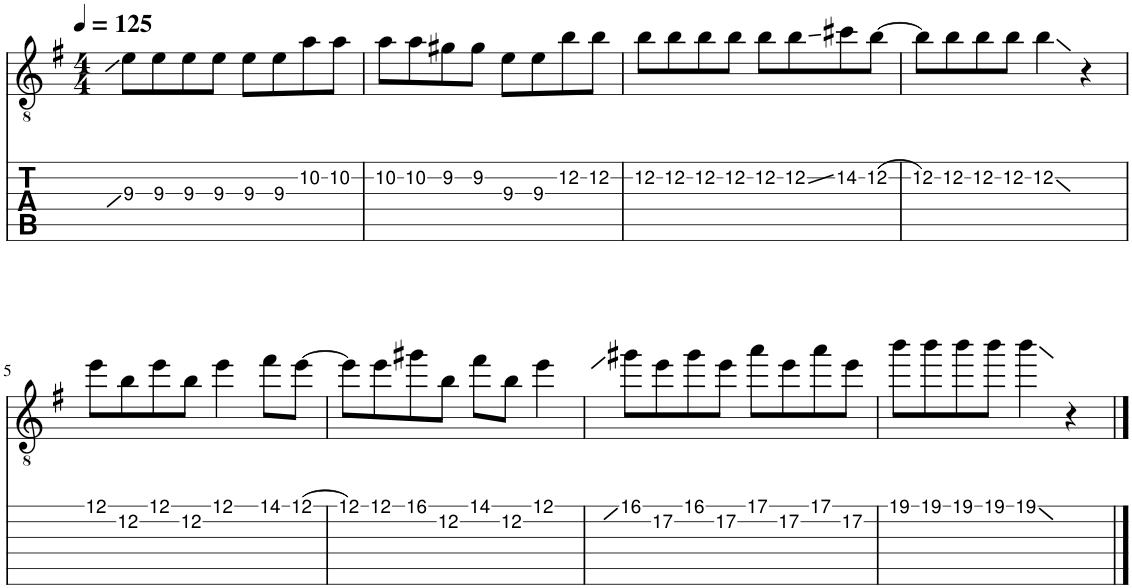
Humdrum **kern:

**kern	**kern
*part1	*part1
*staff2	*staff1
*I"电子吉他	*
*stria6	*
*	*clefGv2
*k[f#]	*k[f#]
*M4/4	*M4/4
*MM125	*MM125
=1	=1
8eL	8e\L
8eJ	8e\
8eL	8e\
8eJ	8e\J
8eL	8e\L
8eJ	8e\
8aL	8a\
8aJ	8a\J
=2	=2
8aL	8a\L
8aJ	8a\
8g#L	8g#X\
8g#J	8g#\J
8eL	8e\L
8eJ	8e\
8bL	8b\
8bJ	8b\J
=3	=3
8bL	8b\L
8bJ	8b\
8bL	8b\
8bJ	8b\J
8bL	8b\L
8bJ	8b\
8cc#L	8cc#X\
[8bJ	[8b\J
=4	=4
8bL]	8b\L]
8bJ	8b\
8bL	8b\
8bJ	8b\J
4b	4b\
4r	4r
!!LO:LB:g=z
=5	=5
8eeL	8ee\L
8bJ	8b\
8eeL	8ee\
8bJ	8b\J
4ee	4ee\
8ff#L	8ff#\L
[8eeJ	[8ee\J
=6	=6
8eeL]	8ee\L]
8eeJ	8ee\
8gg#L	8gg#X\
8bJ	8b\J
8ff#L	8ff#\L
8bJ	8b\J
4ee	4ee\
=7	=7
8gg#L	8gg#X\L
8eeJ	8ee\
8gg#L	8gg#\
8eeJ	8ee\J
8aaL	8aa\L
8eeJ	8ee\
8aaL	8aa\
8eeJ	8ee\J
=8	=8
8bbL	8bb\L
8bbJ	8bb\
8bbL	8bb\
8bbJ	8bb\J
4bb	4bb\
4r	4r
==	==
*-	*-
